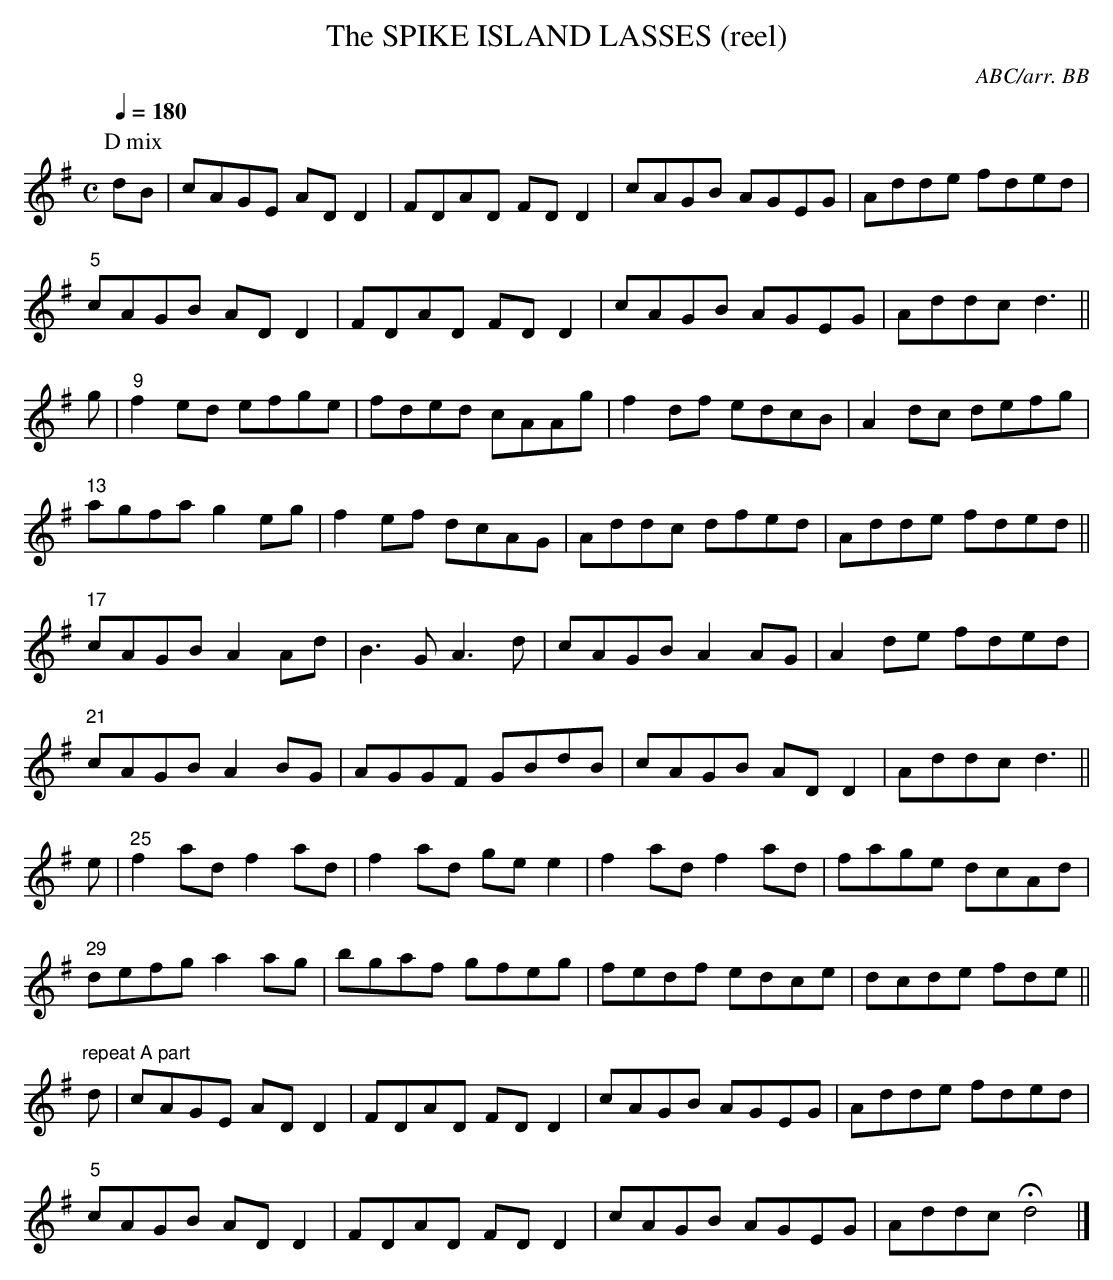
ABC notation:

X:1
T:SPIKE ISLAND LASSES (reel), The
C:ABC/arr. BB
M:C
L:1/8
Q:1/4=180
K:G
P:D mix
dB|cAGE ADD2|FDAD FDD2|cAGB AGEG|Adde fded|
"5"cAGB ADD2|FDAD FDD2|cAGB AGEG|Addc d3||
g|"9"f2ed efge|fded cAAg|f2df edcB|A2dc defg|
"13"agfa g2eg|f2ef dcAG|Addc dfed|Adde fded||
"17"cAGB A2Ad|B3G A3d|cAGB A2AG|A2de fded|
"21"cAGB A2BG|AGGF GBdB|cAGB ADD2|Addc d3||
e|"25"f2ad f2ad|f2ad gee2|f2ad f2ad|fage dcAd|
"29"defg a2ag|bgaf gfeg|fedf edce|dcde fde||
"repeat A part"
d|cAGE ADD2|FDAD FDD2|cAGB AGEG|Adde fded|
"5"cAGB ADD2|FDAD FDD2|cAGB AGEG|Addc Hd4|]
